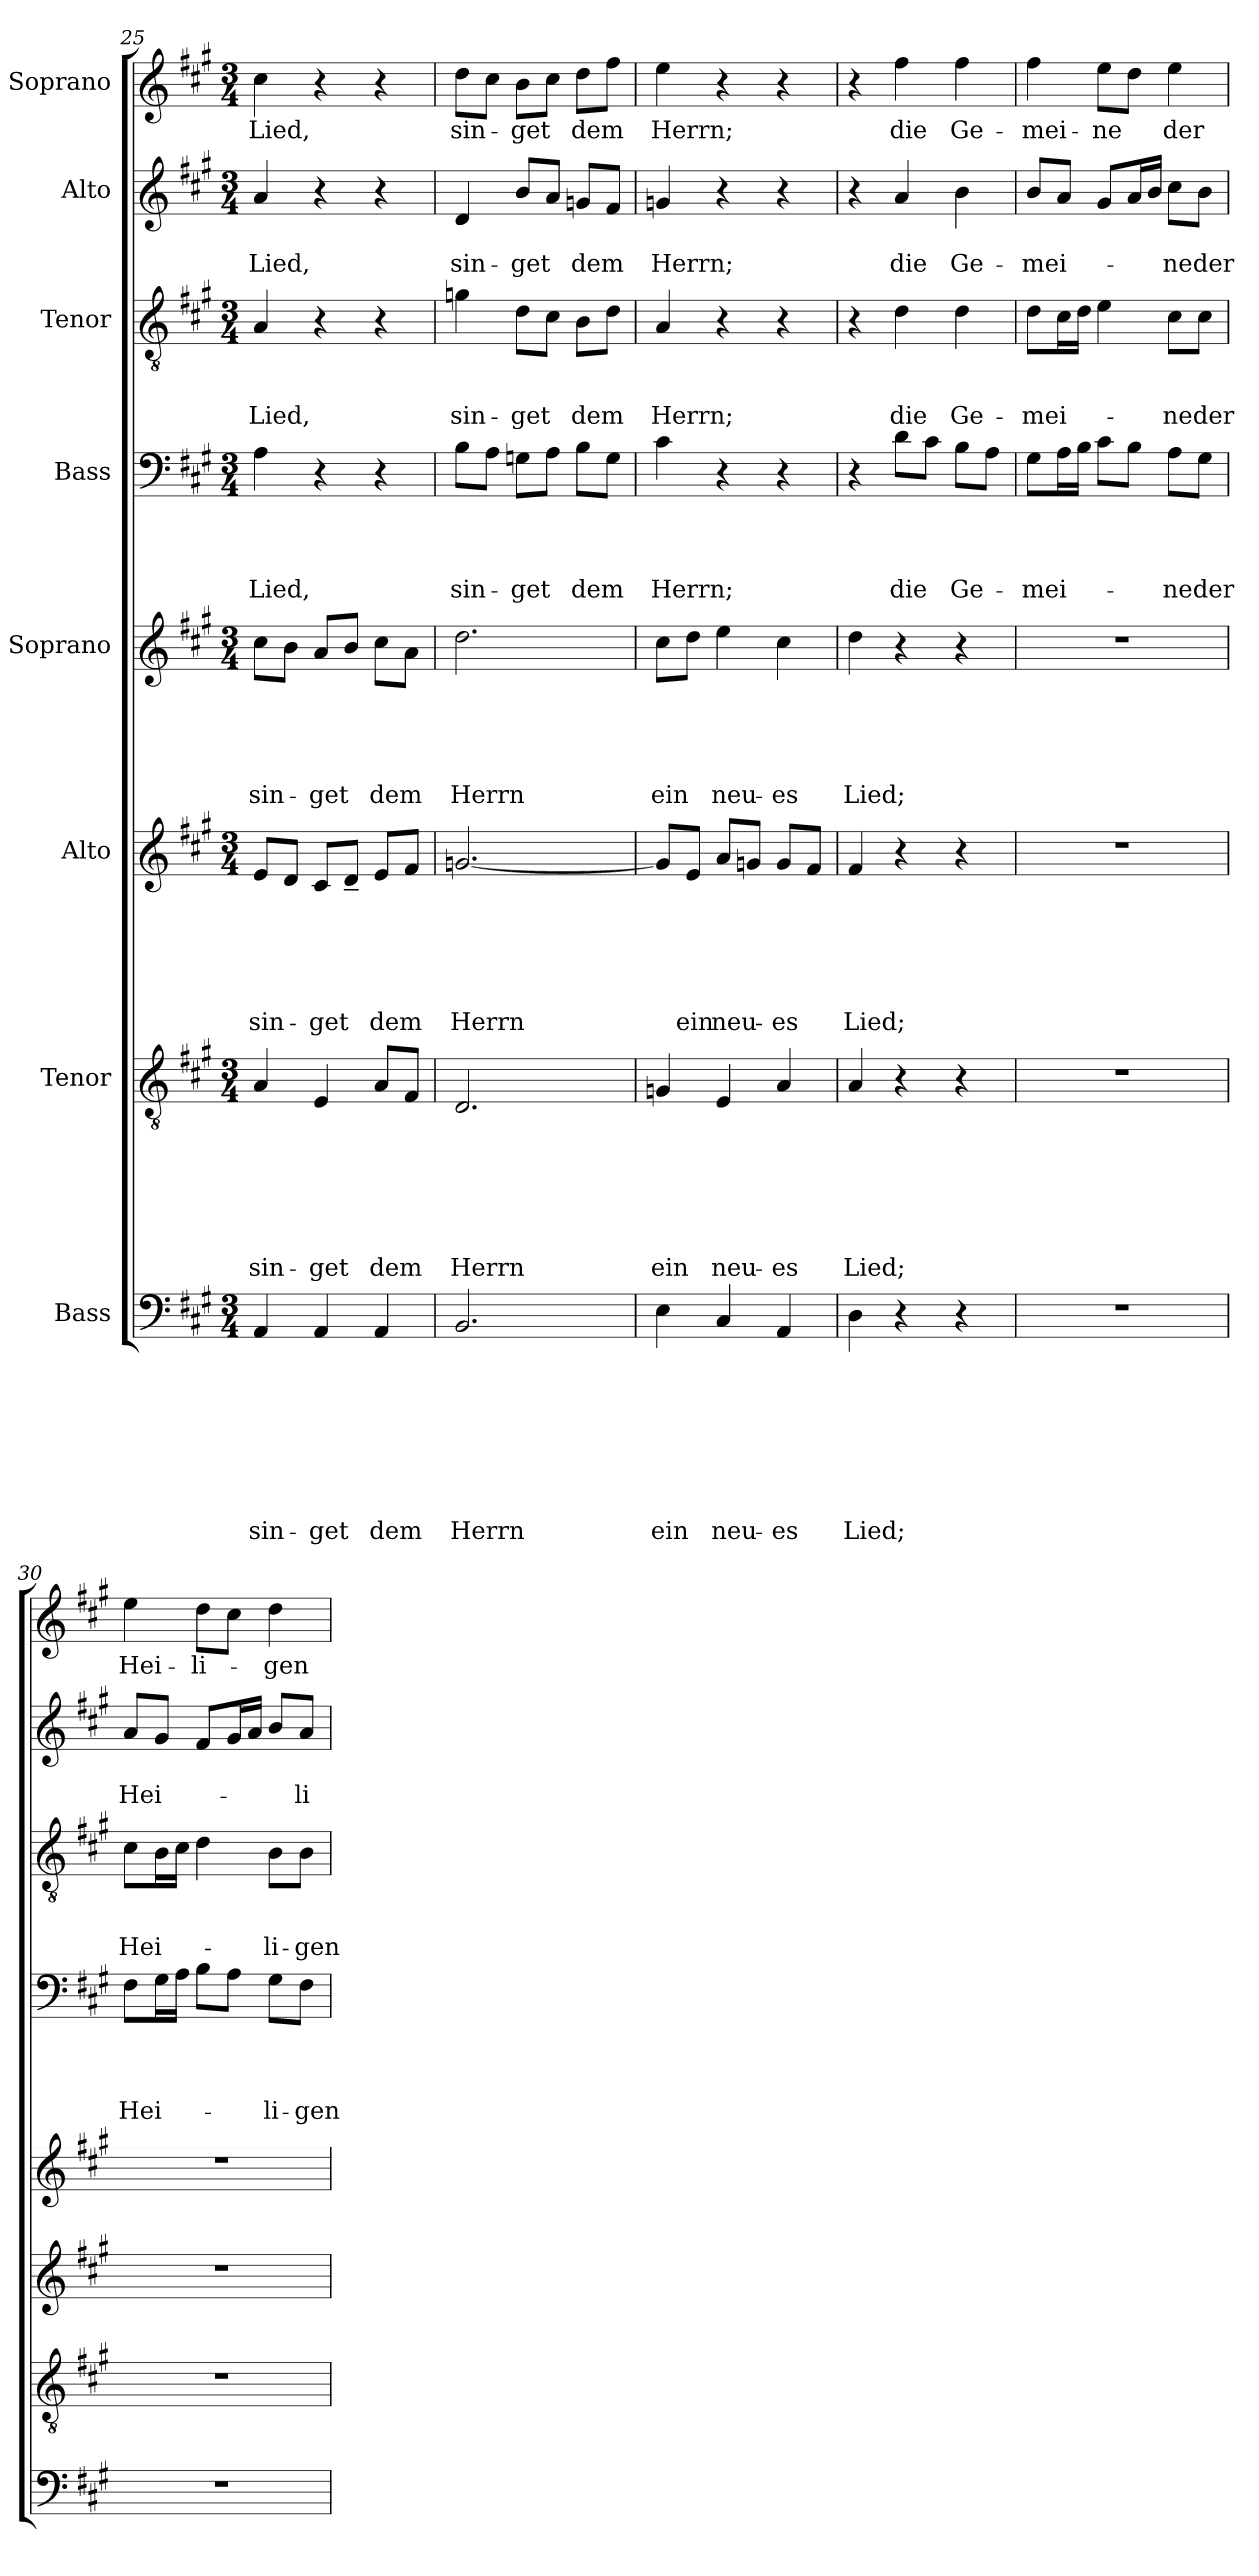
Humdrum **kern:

**kern	**text	**text	**text	**text	**text	**text	**text	**text	**kern	**text	**text	**text	**text	**text	**text	**text	**kern	**text	**text	**text	**text	**text	**text	**kern	**text	**text	**text	**text	**text	**kern	**text	**text	**text	**text	**kern	**text	**text	**text	**kern	**text	**text	**kern	**text
*part8	*part8	*part8	*part8	*part8	*part8	*part8	*part8	*part8	*part7	*part7	*part7	*part7	*part7	*part7	*part7	*part7	*part6	*part6	*part6	*part6	*part6	*part6	*part6	*part5	*part5	*part5	*part5	*part5	*part5	*part4	*part4	*part4	*part4	*part4	*part3	*part3	*part3	*part3	*part2	*part2	*part2	*part1	*part1
*staff8	*staff8	*staff8	*staff8	*staff8	*staff8	*staff8	*staff8	*staff8	*staff7	*staff7	*staff7	*staff7	*staff7	*staff7	*staff7	*staff7	*staff6	*staff6	*staff6	*staff6	*staff6	*staff6	*staff6	*staff5	*staff5	*staff5	*staff5	*staff5	*staff5	*staff4	*staff4	*staff4	*staff4	*staff4	*staff3	*staff3	*staff3	*staff3	*staff2	*staff2	*staff2	*staff1	*staff1
*I"Bass	*	*	*	*	*	*	*	*	*I"Tenor	*	*	*	*	*	*	*	*I"Alto	*	*	*	*	*	*	*I"Soprano	*	*	*	*	*	*I"Bass	*	*	*	*	*I"Tenor	*	*	*	*I"Alto	*	*	*I"Soprano	*
*clefF4	*	*	*	*	*	*	*	*	*clefGv2	*	*	*	*	*	*	*	*clefG2	*	*	*	*	*	*	*clefG2	*	*	*	*	*	*clefF4	*	*	*	*	*clefGv2	*	*	*	*clefG2	*	*	*clefG2	*
*k[f#c#g#]	*	*	*	*	*	*	*	*	*k[f#c#g#]	*	*	*	*	*	*	*	*k[f#c#g#]	*	*	*	*	*	*	*k[f#c#g#]	*	*	*	*	*	*k[f#c#g#]	*	*	*	*	*k[f#c#g#]	*	*	*	*k[f#c#g#]	*	*	*k[f#c#g#]	*
*A:	*	*	*	*	*	*	*	*	*A:	*	*	*	*	*	*	*	*A:	*	*	*	*	*	*	*A:	*	*	*	*	*	*A:	*	*	*	*	*A:	*	*	*	*A:	*	*	*A:	*
*M3/4	*	*	*	*	*	*	*	*	*M3/4	*	*	*	*	*	*	*	*M3/4	*	*	*	*	*	*	*M3/4	*	*	*	*	*	*M3/4	*	*	*	*	*M3/4	*	*	*	*M3/4	*	*	*M3/4	*
=25	=25	=25	=25	=25	=25	=25	=25	=25	=25	=25	=25	=25	=25	=25	=25	=25	=25	=25	=25	=25	=25	=25	=25	=25	=25	=25	=25	=25	=25	=25	=25	=25	=25	=25	=25	=25	=25	=25	=25	=25	=25	=25	=25
!	!	!	!	!	!	!	!	!LO:LY:b	!	!	!	!	!	!	!	!LO:LY:b	!	!	!	!	!	!	!LO:LY:b	!	!	!	!	!	!LO:LY:b	!	!	!	!	!LO:LY:b	!	!	!	!LO:LY:b	!	!	!LO:LY:b	!	!LO:LY:b
4AA/	.	.	.	.	.	.	.	sin-	4A/	.	.	.	.	.	.	sin-	8e/L	.	.	.	.	.	sin-	8cc#\L	.	.	.	.	sin-	4A\	.	.	.	Lied,	4A/	.	.	Lied,	4a/	.	Lied,	4cc#\	Lied,
.	.	.	.	.	.	.	.	.	.	.	.	.	.	.	.	.	8d/J	.	.	.	.	.	.	8b\J	.	.	.	.	.	.	.	.	.	.	.	.	.	.	.	.	.	.	.
!	!	!	!	!	!	!	!	!LO:LY:b	!	!	!	!	!	!	!	!LO:LY:b	!	!	!	!	!	!	!LO:LY:b	!	!	!	!	!	!LO:LY:b	!	!	!	!	!	!	!	!	!	!	!	!	!	!
4AA/	.	.	.	.	.	.	.	-get	4E/	.	.	.	.	.	.	-get	8c#/L	.	.	.	.	.	-get	8a/L	.	.	.	.	-get	4r	.	.	.	.	4r	.	.	.	4r	.	.	4r	.
.	.	.	.	.	.	.	.	.	.	.	.	.	.	.	.	.	8d~</J	.	.	.	.	.	.	8b/J	.	.	.	.	.	.	.	.	.	.	.	.	.	.	.	.	.	.	.
!	!	!	!	!	!	!	!	!LO:LY:b	!	!	!	!	!	!	!	!LO:LY:b	!	!	!	!	!	!	!LO:LY:b	!	!	!	!	!	!LO:LY:b	!	!	!	!	!	!	!	!	!	!	!	!	!	!
4AA/	.	.	.	.	.	.	.	dem	8A/L	.	.	.	.	.	.	dem	8e/L	.	.	.	.	.	dem	8cc#\L	.	.	.	.	dem	4r	.	.	.	.	4r	.	.	.	4r	.	.	4r	.
.	.	.	.	.	.	.	.	.	8F#/J	.	.	.	.	.	.	.	8f#/J	.	.	.	.	.	.	8a\J	.	.	.	.	.	.	.	.	.	.	.	.	.	.	.	.	.	.	.
=26	=26	=26	=26	=26	=26	=26	=26	=26	=26	=26	=26	=26	=26	=26	=26	=26	=26	=26	=26	=26	=26	=26	=26	=26	=26	=26	=26	=26	=26	=26	=26	=26	=26	=26	=26	=26	=26	=26	=26	=26	=26	=26	=26
!	!	!	!	!	!	!	!	!LO:LY:b	!	!	!	!	!	!	!	!LO:LY:b	!	!	!	!	!	!	!LO:LY:b	!	!	!	!	!	!LO:LY:b	!	!	!	!	!LO:LY:b	!	!	!	!LO:LY:b	!	!	!LO:LY:b	!	!LO:LY:b
2.BB/	.	.	.	.	.	.	.	Herrn	2.D/	.	.	.	.	.	.	Herrn	[<2.gn/	.	.	.	.	.	Herrn	2.dd\	.	.	.	.	Herrn	8B\L	.	.	.	sin-	4gn\	.	.	sin-	4d/	.	sin-	8dd\L	sin-
.	.	.	.	.	.	.	.	.	.	.	.	.	.	.	.	.	.	.	.	.	.	.	.	.	.	.	.	.	.	8A\J	.	.	.	.	.	.	.	.	.	.	.	8cc#\J	.
!	!	!	!	!	!	!	!	!	!	!	!	!	!	!	!	!	!	!	!	!	!	!	!	!	!	!	!	!	!	!	!	!	!	!LO:LY:b	!	!	!	!LO:LY:b	!	!	!LO:LY:b	!	!LO:LY:b
.	.	.	.	.	.	.	.	.	.	.	.	.	.	.	.	.	.	.	.	.	.	.	.	.	.	.	.	.	.	8Gn\L	.	.	.	-get	8d\L	.	.	-get	8b/L	.	-get	8b\L	-get
.	.	.	.	.	.	.	.	.	.	.	.	.	.	.	.	.	.	.	.	.	.	.	.	.	.	.	.	.	.	8A\J	.	.	.	.	8c#\J	.	.	.	8a/J	.	.	8cc#\J	.
!	!	!	!	!	!	!	!	!	!	!	!	!	!	!	!	!	!	!	!	!	!	!	!	!	!	!	!	!	!	!	!	!	!	!LO:LY:b	!	!	!	!LO:LY:b	!	!	!LO:LY:b	!	!LO:LY:b
.	.	.	.	.	.	.	.	.	.	.	.	.	.	.	.	.	.	.	.	.	.	.	.	.	.	.	.	.	.	8B\L	.	.	.	dem	8B\L	.	.	dem	8gn/L	.	dem	8dd\L	dem
.	.	.	.	.	.	.	.	.	.	.	.	.	.	.	.	.	.	.	.	.	.	.	.	.	.	.	.	.	.	8G\J	.	.	.	.	8d\J	.	.	.	8f#/J	.	.	8ff#\J	.
=27	=27	=27	=27	=27	=27	=27	=27	=27	=27	=27	=27	=27	=27	=27	=27	=27	=27	=27	=27	=27	=27	=27	=27	=27	=27	=27	=27	=27	=27	=27	=27	=27	=27	=27	=27	=27	=27	=27	=27	=27	=27	=27	=27
!	!	!	!	!	!	!	!	!LO:LY:b	!	!	!	!	!	!	!	!LO:LY:b	!	!	!	!	!	!	!	!	!	!	!	!	!LO:LY:b	!	!	!	!	!LO:LY:b	!	!	!	!LO:LY:b	!	!	!LO:LY:b	!	!LO:LY:b
4E\	.	.	.	.	.	.	.	ein	4Gn/	.	.	.	.	.	.	ein	8gni/L]	.	.	.	.	.	.	8cc#\L	.	.	.	.	ein	4c#\	.	.	.	Herrn;	4A/	.	.	Herrn;	4gn/	.	Herrn;	4ee\	Herrn;
!	!	!	!	!	!	!	!	!	!	!	!	!	!	!	!	!	!	!	!	!	!	!	!LO:LY:b	!	!	!	!	!	!	!	!	!	!	!	!	!	!	!	!	!	!	!	!
.	.	.	.	.	.	.	.	.	.	.	.	.	.	.	.	.	8e/J	.	.	.	.	.	ein	8dd\J	.	.	.	.	.	.	.	.	.	.	.	.	.	.	.	.	.	.	.
!	!	!	!	!	!	!	!	!LO:LY:b	!	!	!	!	!	!	!	!LO:LY:b	!	!	!	!	!	!	!LO:LY:b	!	!	!	!	!	!LO:LY:b	!	!	!	!	!	!	!	!	!	!	!	!	!	!
4C#/	.	.	.	.	.	.	.	neu-	4E/	.	.	.	.	.	.	neu-	8a/L	.	.	.	.	.	neu-	4ee\	.	.	.	.	neu-	4r	.	.	.	.	4r	.	.	.	4r	.	.	4r	.
.	.	.	.	.	.	.	.	.	.	.	.	.	.	.	.	.	8gn/J	.	.	.	.	.	.	.	.	.	.	.	.	.	.	.	.	.	.	.	.	.	.	.	.	.	.
!	!	!	!	!	!	!	!	!LO:LY:b	!	!	!	!	!	!	!	!LO:LY:b	!	!	!	!	!	!	!LO:LY:b	!	!	!	!	!	!LO:LY:b	!	!	!	!	!	!	!	!	!	!	!	!	!	!
4AA/	.	.	.	.	.	.	.	-es	4A/	.	.	.	.	.	.	-es	8g/L	.	.	.	.	.	-es	4cc#\	.	.	.	.	-es	4r	.	.	.	.	4r	.	.	.	4r	.	.	4r	.
.	.	.	.	.	.	.	.	.	.	.	.	.	.	.	.	.	8f#/J	.	.	.	.	.	.	.	.	.	.	.	.	.	.	.	.	.	.	.	.	.	.	.	.	.	.
=28	=28	=28	=28	=28	=28	=28	=28	=28	=28	=28	=28	=28	=28	=28	=28	=28	=28	=28	=28	=28	=28	=28	=28	=28	=28	=28	=28	=28	=28	=28	=28	=28	=28	=28	=28	=28	=28	=28	=28	=28	=28	=28	=28
!	!	!	!	!	!	!	!	!LO:LY:b	!	!	!	!	!	!	!	!LO:LY:b	!	!	!	!	!	!	!LO:LY:b	!	!	!	!	!	!LO:LY:b	!	!	!	!	!	!	!	!	!	!	!	!	!	!
4D\	.	.	.	.	.	.	.	Lied;	4A/	.	.	.	.	.	.	Lied;	4f#/	.	.	.	.	.	Lied;	4dd\	.	.	.	.	Lied;	4r	.	.	.	.	4r	.	.	.	4r	.	.	4r	.
!	!	!	!	!	!	!	!	!	!	!	!	!	!	!	!	!	!	!	!	!	!	!	!	!	!	!	!	!	!	!	!	!	!	!LO:LY:b	!	!	!	!LO:LY:b	!	!	!LO:LY:b	!	!LO:LY:b
4r	.	.	.	.	.	.	.	.	4r	.	.	.	.	.	.	.	4r	.	.	.	.	.	.	4r	.	.	.	.	.	8d\L	.	.	.	die	4d\	.	.	die	4a/	.	die	4ff#\	die
.	.	.	.	.	.	.	.	.	.	.	.	.	.	.	.	.	.	.	.	.	.	.	.	.	.	.	.	.	.	8c#\J	.	.	.	.	.	.	.	.	.	.	.	.	.
!	!	!	!	!	!	!	!	!	!	!	!	!	!	!	!	!	!	!	!	!	!	!	!	!	!	!	!	!	!	!	!	!	!	!LO:LY:b	!	!	!	!LO:LY:b	!	!	!LO:LY:b	!	!LO:LY:b
4r	.	.	.	.	.	.	.	.	4r	.	.	.	.	.	.	.	4r	.	.	.	.	.	.	4r	.	.	.	.	.	8B\L	.	.	.	Ge-	4d\	.	.	Ge-	4b\	.	Ge-	4ff#\	Ge-
.	.	.	.	.	.	.	.	.	.	.	.	.	.	.	.	.	.	.	.	.	.	.	.	.	.	.	.	.	.	8A\J	.	.	.	.	.	.	.	.	.	.	.	.	.
!!LO:PB:g=z
=29	=29	=29	=29	=29	=29	=29	=29	=29	=29	=29	=29	=29	=29	=29	=29	=29	=29	=29	=29	=29	=29	=29	=29	=29	=29	=29	=29	=29	=29	=29	=29	=29	=29	=29	=29	=29	=29	=29	=29	=29	=29	=29	=29
!LO:N:vis=1	!	!	!	!	!	!	!	!	!LO:N:vis=1	!	!	!	!	!	!	!	!LO:N:vis=1	!	!	!	!	!	!	!LO:N:vis=1	!	!	!	!	!	!	!	!	!	!LO:LY:b	!	!	!	!LO:LY:b	!	!	!LO:LY:b	!	!LO:LY:b
2.r	.	.	.	.	.	.	.	.	2.r	.	.	.	.	.	.	.	2.r	.	.	.	.	.	.	2.r	.	.	.	.	.	8G#\L	.	.	.	-mei-	8d\L	.	.	-mei-	8b/L	.	-mei-	4ff#\	-mei-
.	.	.	.	.	.	.	.	.	.	.	.	.	.	.	.	.	.	.	.	.	.	.	.	.	.	.	.	.	.	16A\L	.	.	.	.	16c#\L	.	.	.	8a/J	.	.	.	.
.	.	.	.	.	.	.	.	.	.	.	.	.	.	.	.	.	.	.	.	.	.	.	.	.	.	.	.	.	.	16B\JJ	.	.	.	.	16d\JJ	.	.	.	.	.	.	.	.
!	!	!	!	!	!	!	!	!	!	!	!	!	!	!	!	!	!	!	!	!	!	!	!	!	!	!	!	!	!	!	!	!	!	!	!	!	!	!	!	!	!	!	!LO:LY:b
.	.	.	.	.	.	.	.	.	.	.	.	.	.	.	.	.	.	.	.	.	.	.	.	.	.	.	.	.	.	8c#\L	.	.	.	.	4e\	.	.	.	8g#/L	.	.	8ee\L	-ne
.	.	.	.	.	.	.	.	.	.	.	.	.	.	.	.	.	.	.	.	.	.	.	.	.	.	.	.	.	.	8B\J	.	.	.	.	.	.	.	.	16a/L	.	.	8dd\J	.
.	.	.	.	.	.	.	.	.	.	.	.	.	.	.	.	.	.	.	.	.	.	.	.	.	.	.	.	.	.	.	.	.	.	.	.	.	.	.	16b/JJ	.	.	.	.
!	!	!	!	!	!	!	!	!	!	!	!	!	!	!	!	!	!	!	!	!	!	!	!	!	!	!	!	!	!	!	!	!	!	!LO:LY:b	!	!	!	!LO:LY:b	!	!	!LO:LY:b	!	!LO:LY:b
.	.	.	.	.	.	.	.	.	.	.	.	.	.	.	.	.	.	.	.	.	.	.	.	.	.	.	.	.	.	8A\L	.	.	.	-ne	8c#\L	.	.	-ne	8cc#\L	.	-ne	4ee\	der
!	!	!	!	!	!	!	!	!	!	!	!	!	!	!	!	!	!	!	!	!	!	!	!	!	!	!	!	!	!	!	!	!	!	!LO:LY:b	!	!	!	!LO:LY:b	!	!	!LO:LY:b	!	!
.	.	.	.	.	.	.	.	.	.	.	.	.	.	.	.	.	.	.	.	.	.	.	.	.	.	.	.	.	.	8G#\J	.	.	.	der	8c#\J	.	.	der	8b\J	.	der	.	.
=30	=30	=30	=30	=30	=30	=30	=30	=30	=30	=30	=30	=30	=30	=30	=30	=30	=30	=30	=30	=30	=30	=30	=30	=30	=30	=30	=30	=30	=30	=30	=30	=30	=30	=30	=30	=30	=30	=30	=30	=30	=30	=30	=30
!LO:N:vis=1	!	!	!	!	!	!	!	!	!LO:N:vis=1	!	!	!	!	!	!	!	!LO:N:vis=1	!	!	!	!	!	!	!LO:N:vis=1	!	!	!	!	!	!	!	!	!	!LO:LY:b	!	!	!	!LO:LY:b	!	!	!LO:LY:b	!	!LO:LY:b
2.r	.	.	.	.	.	.	.	.	2.r	.	.	.	.	.	.	.	2.r	.	.	.	.	.	.	2.r	.	.	.	.	.	8F#\L	.	.	.	Hei-	8c#\L	.	.	Hei-	8a/L	.	Hei-	4ee\	Hei-
.	.	.	.	.	.	.	.	.	.	.	.	.	.	.	.	.	.	.	.	.	.	.	.	.	.	.	.	.	.	16G#\L	.	.	.	.	16B\L	.	.	.	8g#/J	.	.	.	.
.	.	.	.	.	.	.	.	.	.	.	.	.	.	.	.	.	.	.	.	.	.	.	.	.	.	.	.	.	.	16A\JJ	.	.	.	.	16c#\JJ	.	.	.	.	.	.	.	.
!	!	!	!	!	!	!	!	!	!	!	!	!	!	!	!	!	!	!	!	!	!	!	!	!	!	!	!	!	!	!	!	!	!	!	!	!	!	!	!	!	!	!	!LO:LY:b
.	.	.	.	.	.	.	.	.	.	.	.	.	.	.	.	.	.	.	.	.	.	.	.	.	.	.	.	.	.	8B\L	.	.	.	.	4d\	.	.	.	8f#/L	.	.	8dd\L	-li-
.	.	.	.	.	.	.	.	.	.	.	.	.	.	.	.	.	.	.	.	.	.	.	.	.	.	.	.	.	.	8A\J	.	.	.	.	.	.	.	.	16g#/L	.	.	8cc#\J	.
.	.	.	.	.	.	.	.	.	.	.	.	.	.	.	.	.	.	.	.	.	.	.	.	.	.	.	.	.	.	.	.	.	.	.	.	.	.	.	16a/JJ	.	.	.	.
!	!	!	!	!	!	!	!	!	!	!	!	!	!	!	!	!	!	!	!	!	!	!	!	!	!	!	!	!	!	!	!	!	!	!LO:LY:b	!	!	!	!LO:LY:b	!	!	!	!	!LO:LY:b
.	.	.	.	.	.	.	.	.	.	.	.	.	.	.	.	.	.	.	.	.	.	.	.	.	.	.	.	.	.	8G#\L	.	.	.	-li-	8B\L	.	.	-li-	8b/L	.	.	4dd\	-gen
!	!	!	!	!	!	!	!	!	!	!	!	!	!	!	!	!	!	!	!	!	!	!	!	!	!	!	!	!	!	!	!	!	!	!LO:LY:b	!	!	!	!LO:LY:b	!	!	!LO:LY:b	!	!
.	.	.	.	.	.	.	.	.	.	.	.	.	.	.	.	.	.	.	.	.	.	.	.	.	.	.	.	.	.	8F#\J	.	.	.	-gen	8B\J	.	.	-gen	8a/J	.	-li-	.	.
=	=	=	=	=	=	=	=	=	=	=	=	=	=	=	=	=	=	=	=	=	=	=	=	=	=	=	=	=	=	=	=	=	=	=	=	=	=	=	=	=	=	=	=
*-	*-	*-	*-	*-	*-	*-	*-	*-	*-	*-	*-	*-	*-	*-	*-	*-	*-	*-	*-	*-	*-	*-	*-	*-	*-	*-	*-	*-	*-	*-	*-	*-	*-	*-	*-	*-	*-	*-	*-	*-	*-	*-	*-
